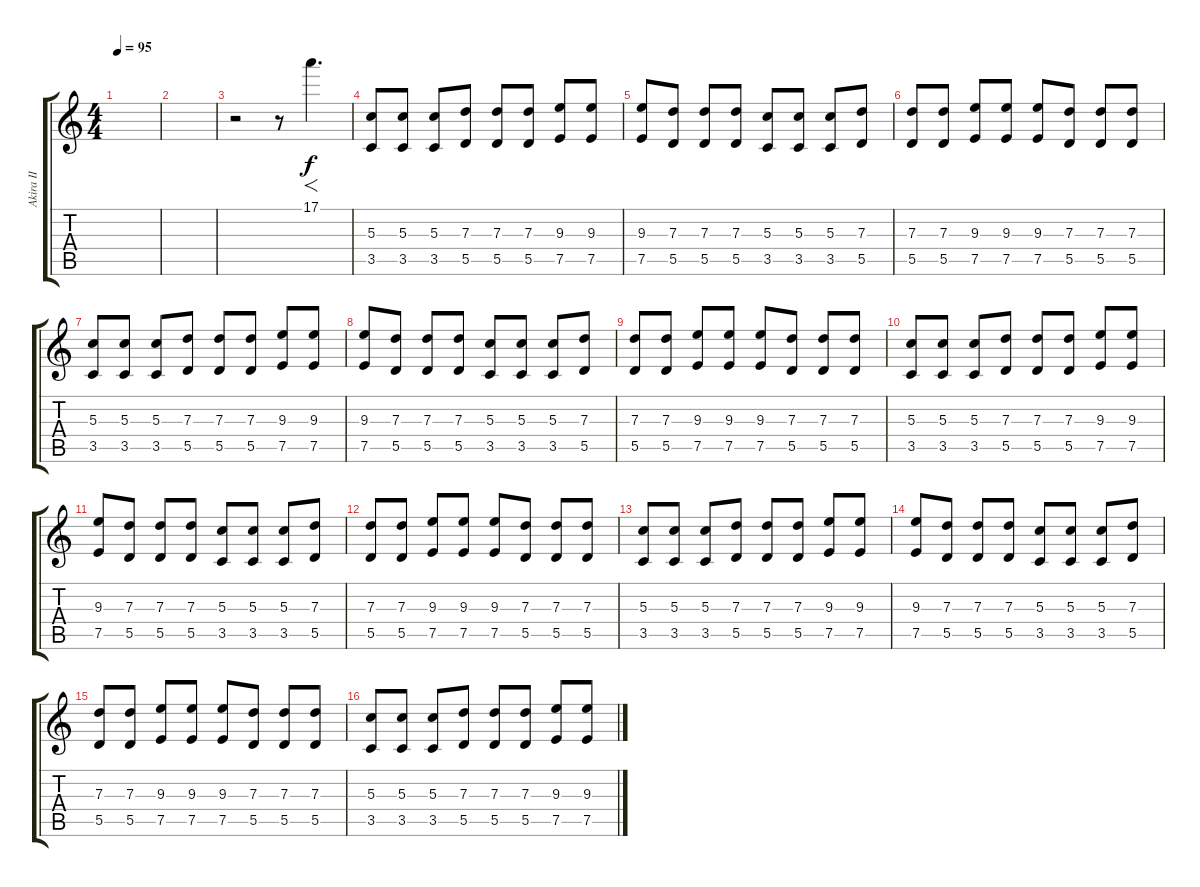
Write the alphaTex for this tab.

\track ("Akira II" "Akira II") {instrument acousticguitarsteel}
\staff {score tabs}
\tuning (E4 B3 G3 D3 A2 E2) {hide}
\ts (4 4)
\tempo 95
\clef g2
\ks c
|
|
r.2 r.8 17.1.4{f d} |
(5.3 3.5).8 (5.3 3.5).8 (5.3 3.5).8 (7.3 5.5).8 (7.3 5.5).8 (7.3 5.5).8 (9.3 7.5).8 (9.3 7.5).8 |
(9.3 7.5).8 (7.3 5.5).8 (7.3 5.5).8 (7.3 5.5).8 (5.3 3.5).8 (5.3 3.5).8 (5.3 3.5).8 (7.3 5.5).8 |
(7.3 5.5).8 (7.3 5.5).8 (9.3 7.5).8 (9.3 7.5).8 (9.3 7.5).8 (7.3 5.5).8 (7.3 5.5).8 (7.3 5.5).8 |
(5.3 3.5).8 (5.3 3.5).8 (5.3 3.5).8 (7.3 5.5).8 (7.3 5.5).8 (7.3 5.5).8 (9.3 7.5).8 (9.3 7.5).8 |
(9.3 7.5).8 (7.3 5.5).8 (7.3 5.5).8 (7.3 5.5).8 (5.3 3.5).8 (5.3 3.5).8 (5.3 3.5).8 (7.3 5.5).8 |
(7.3 5.5).8 (7.3 5.5).8 (9.3 7.5).8 (9.3 7.5).8 (9.3 7.5).8 (7.3 5.5).8 (7.3 5.5).8 (7.3 5.5).8 |
(5.3 3.5).8 (5.3 3.5).8 (5.3 3.5).8 (7.3 5.5).8 (7.3 5.5).8 (7.3 5.5).8 (9.3 7.5).8 (9.3 7.5).8 |
(9.3 7.5).8 (7.3 5.5).8 (7.3 5.5).8 (7.3 5.5).8 (5.3 3.5).8 (5.3 3.5).8 (5.3 3.5).8 (7.3 5.5).8 |
(7.3 5.5).8 (7.3 5.5).8 (9.3 7.5).8 (9.3 7.5).8 (9.3 7.5).8 (7.3 5.5).8 (7.3 5.5).8 (7.3 5.5).8 |
(5.3 3.5).8{volume 9} (5.3 3.5).8 (5.3 3.5).8 (7.3 5.5).8 (7.3 5.5).8 (7.3 5.5).8 (9.3 7.5).8 (9.3 7.5).8 |
(9.3 7.5).8 (7.3 5.5).8 (7.3 5.5).8 (7.3 5.5).8 (5.3 3.5).8{volume 0} (5.3 3.5).8 (5.3 3.5).8 (7.3 5.5).8 |
(7.3 5.5).8 (7.3 5.5).8 (9.3 7.5).8 (9.3 7.5).8 (9.3 7.5).8 (7.3 5.5).8 (7.3 5.5).8 (7.3 5.5).8 |
(5.3 3.5).8 (5.3 3.5).8 (5.3 3.5).8 (7.3 5.5).8 (7.3 5.5).8 (7.3 5.5).8 (9.3 7.5).8 (9.3 7.5).8
